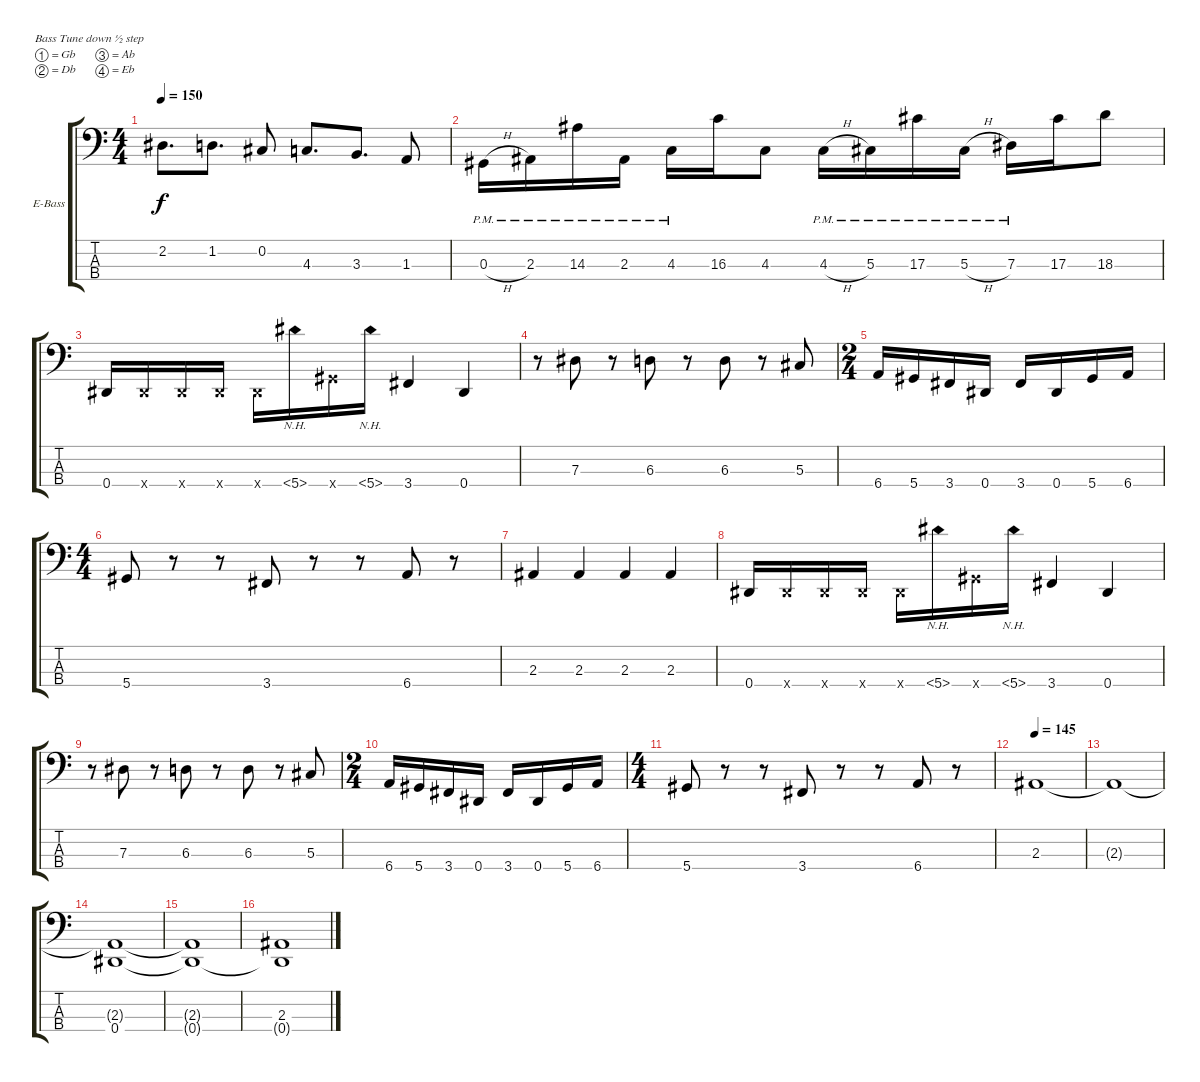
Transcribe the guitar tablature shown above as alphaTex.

\defaultSystemsLayout 4
\bracketExtendMode groupsimilarinstruments
\firstSystemTrackNameOrientation horizontal
\otherSystemsTrackNameOrientation horizontal
\track ("Arif Mirabdolbaghi" "E-Bass") {instrument electricbassfinger}
\staff {score tabs}
\tuning (Gb2 Db2 Ab1 Eb1)
\ts (4 4)
\tempo 150
\clef f4
\ks c
2.2.8{d dy f} 1.2.8{d} 0.2.8 4.3.8{d} 3.3.8{d} 1.3.8 |
0.3{h pm}.16 2.3{pm}.16 14.3{pm}.16 2.3{pm}.16 4.3{pm}.16 16.3.16 4.3.8 4.3{h pm}.16 5.3{pm}.16 17.3{pm}.16 5.3{h pm}.16 7.3{pm}.16 17.3.16 18.3.8 |
0.4.16 0.4{x}.16 0.4{x}.16 0.4{x}.16 0.4{x}.16 5.4{nh}.16 5.4{x}.16 5.4{nh}.16 3.4.4 0.4.4 |
r.8 7.3.8 r.8 6.3.8 r.8 6.3.8 r.8 5.3.8 |
\ts (2 4)
6.4.16 5.4.16 3.4.16 0.4.16 3.4.16 0.4.16 5.4.16 6.4.16 |
\ts (4 4)
5.4.8 r.8 r.8 3.4.8 r.8 r.8 6.4.8 r.8 |
2.3.4 2.3.4 2.3.4 2.3.4 |
0.4.16 0.4{x}.16 0.4{x}.16 0.4{x}.16 0.4{x}.16 5.4{nh}.16 5.4{x}.16 5.4{nh}.16 3.4.4 0.4.4 |
r.8 7.3.8 r.8 6.3.8 r.8 6.3.8 r.8 5.3.8 |
\ts (2 4)
6.4.16 5.4.16 3.4.16 0.4.16 3.4.16 0.4.16 5.4.16 6.4.16 |
\ts (4 4)
5.4.8 r.8 r.8 3.4.8 r.8 r.8 6.4.8 r.8 |
\tempo 145
2.3.1 |
2.3{t}.1 |
(2.3{t} 0.4).1 |
(2.3{t} 0.4{t}).1 |
(0.4{t} 2.3).1
